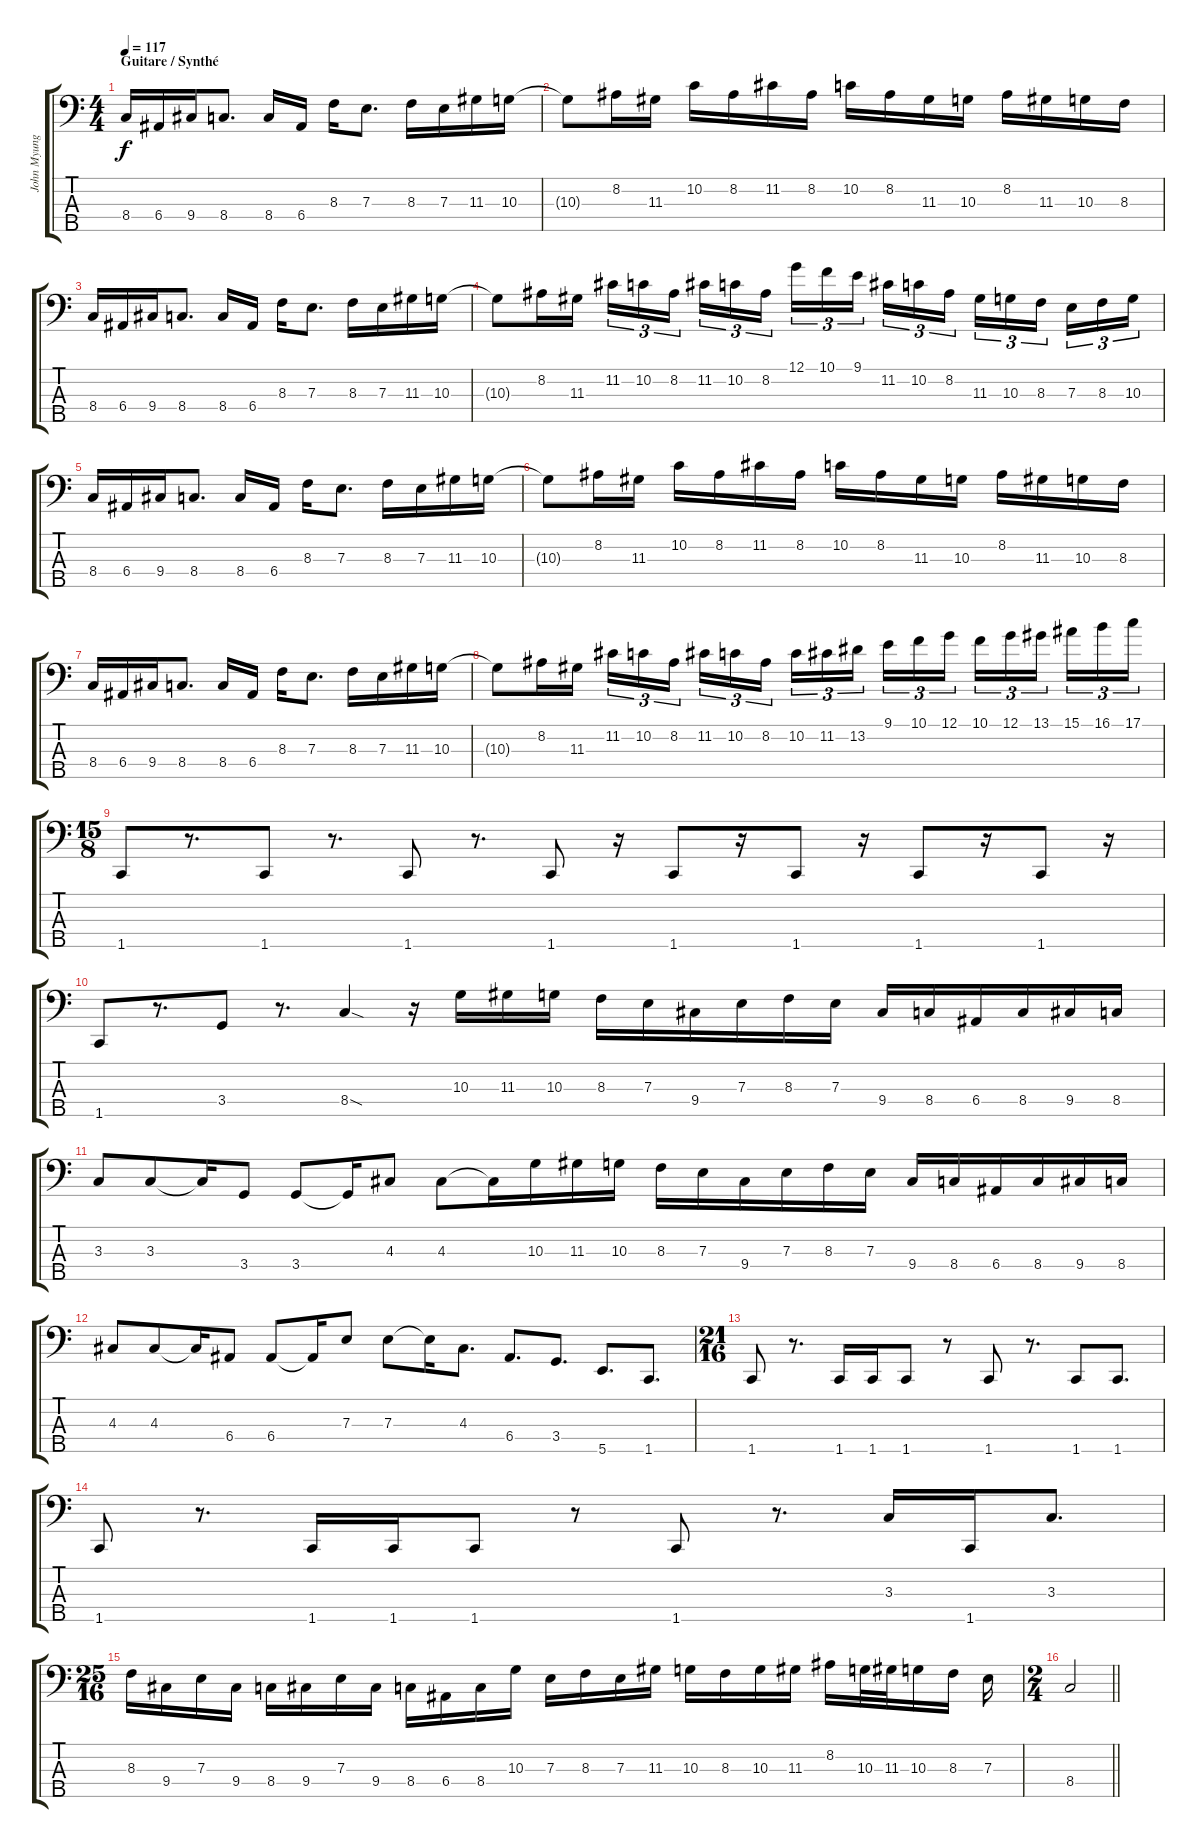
\track ("John Myung" "John Myung") {instrument electricbassfinger}
\staff {score tabs}
\tuning (G2 D2 A1 E1 B0) {hide}
\ts (4 4)
\section ("" "Guitare / Synthé")
\tempo 117
\clef f4
\ks c
8.4.16{dy f} 6.4.16 9.4.16 8.4.8{d} 8.4.16 6.4.16 8.3.16 7.3.8{d} 8.3.16 7.3.16 11.3.16 10.3.16 |
10.3{t}.8 8.2.16 11.3.16 10.2.16 8.2.16 11.2.16 8.2.16 10.2.16 8.2.16 11.3.16 10.3.16 8.2.16 11.3.16 10.3.16 8.3.16 |
8.4.16 6.4.16 9.4.16 8.4.8{d} 8.4.16 6.4.16 8.3.16 7.3.8{d} 8.3.16 7.3.16 11.3.16 10.3.16 |
10.3{t}.8 8.2.16 11.3.16 11.2.16{tu (3 2)} 10.2.16{tu (3 2)} 8.2.16{tu (3 2) beam splitsecondary} 11.2.16{tu (3 2)} 10.2.16{tu (3 2)} 8.2.16{tu (3 2)} 12.1.16{tu (3 2)} 10.1.16{tu (3 2)} 9.1.16{tu (3 2) beam splitsecondary} 11.2.16{tu (3 2)} 10.2.16{tu (3 2)} 8.2.16{tu (3 2)} 11.3.16{tu (3 2)} 10.3.16{tu (3 2)} 8.3.16{tu (3 2) beam splitsecondary} 7.3.16{tu (3 2)} 8.3.16{tu (3 2)} 10.3.16{tu (3 2)} |
8.4.16 6.4.16 9.4.16 8.4.8{d} 8.4.16 6.4.16 8.3.16 7.3.8{d} 8.3.16 7.3.16 11.3.16 10.3.16 |
10.3{t}.8 8.2.16 11.3.16 10.2.16 8.2.16 11.2.16 8.2.16 10.2.16 8.2.16 11.3.16 10.3.16 8.2.16 11.3.16 10.3.16 8.3.16 |
8.4.16 6.4.16 9.4.16 8.4.8{d} 8.4.16 6.4.16 8.3.16 7.3.8{d} 8.3.16 7.3.16 11.3.16 10.3.16 |
10.3{t}.8 8.2.16 11.3.16 11.2.16{tu (3 2)} 10.2.16{tu (3 2)} 8.2.16{tu (3 2) beam splitsecondary} 11.2.16{tu (3 2)} 10.2.16{tu (3 2)} 8.2.16{tu (3 2)} 10.2.16{tu (3 2)} 11.2.16{tu (3 2)} 13.2.16{tu (3 2) beam splitsecondary} 9.1.16{tu (3 2)} 10.1.16{tu (3 2)} 12.1.16{tu (3 2)} 10.1.16{tu (3 2)} 12.1.16{tu (3 2)} 13.1.16{tu (3 2) beam splitsecondary} 15.1.16{tu (3 2)} 16.1.16{tu (3 2)} 17.1.16{tu (3 2)} |
\ts (15 8)
1.5.8 r.8{d} 1.5.8 r.8{d} 1.5.8 r.8{d} 1.5.8 r.16 1.5.8 r.16 1.5.8 r.16 1.5.8 r.16 1.5.8 r.16 |
1.5.8 r.8{d} 3.4.8 r.8{d} 8.4{sod}.4 r.16 10.3.16 11.3.16 10.3.16 8.3.16 7.3.16 9.4.16 7.3.16 8.3.16 7.3.16 9.4.16 8.4.16 6.4.16 8.4.16 9.4.16 8.4.16 |
3.3.8 3.3.8 3.3{t}.16 3.4.8 3.4.8 3.4{t}.16 4.3.8 4.3.8 4.3{t}.16 10.3.16 11.3.16 10.3.16 8.3.16 7.3.16 9.4.16 7.3.16 8.3.16 7.3.16 9.4.16 8.4.16 6.4.16 8.4.16 9.4.16 8.4.16 |
4.3.8 4.3.8 4.3{t}.16 6.4.8 6.4.8 6.4{t}.16 7.3.8 7.3.8 7.3{t}.16 4.3.8{d} 6.4.8{d} 3.4.8{d} 5.5.8{d} 1.5.8{d} |
\ts (21 16)
1.5.8 r.8{d} 1.5.16 1.5.16 1.5.8 r.8 1.5.8 r.8{d} 1.5.8 1.5.8{d} |
1.5.8 r.8{d} 1.5.16 1.5.16 1.5.8 r.8 1.5.8 r.8{d} 3.3.16 1.5.16 3.3.8{d} |
\ts (25 16)
8.3.16 9.4.16 7.3.16 9.4.16 8.4.16 9.4.16 7.3.16 9.4.16 8.4.16 6.4.16 8.4.16 10.3.16 7.3.16 8.3.16 7.3.16 11.3.16 10.3.16 8.3.16 10.3.16 11.3.16 8.2.16 10.3.32 11.3.32 10.3.16 8.3.16 7.3.16 |
\ts (2 4)
\barLineRight lightlight
8.4.2
